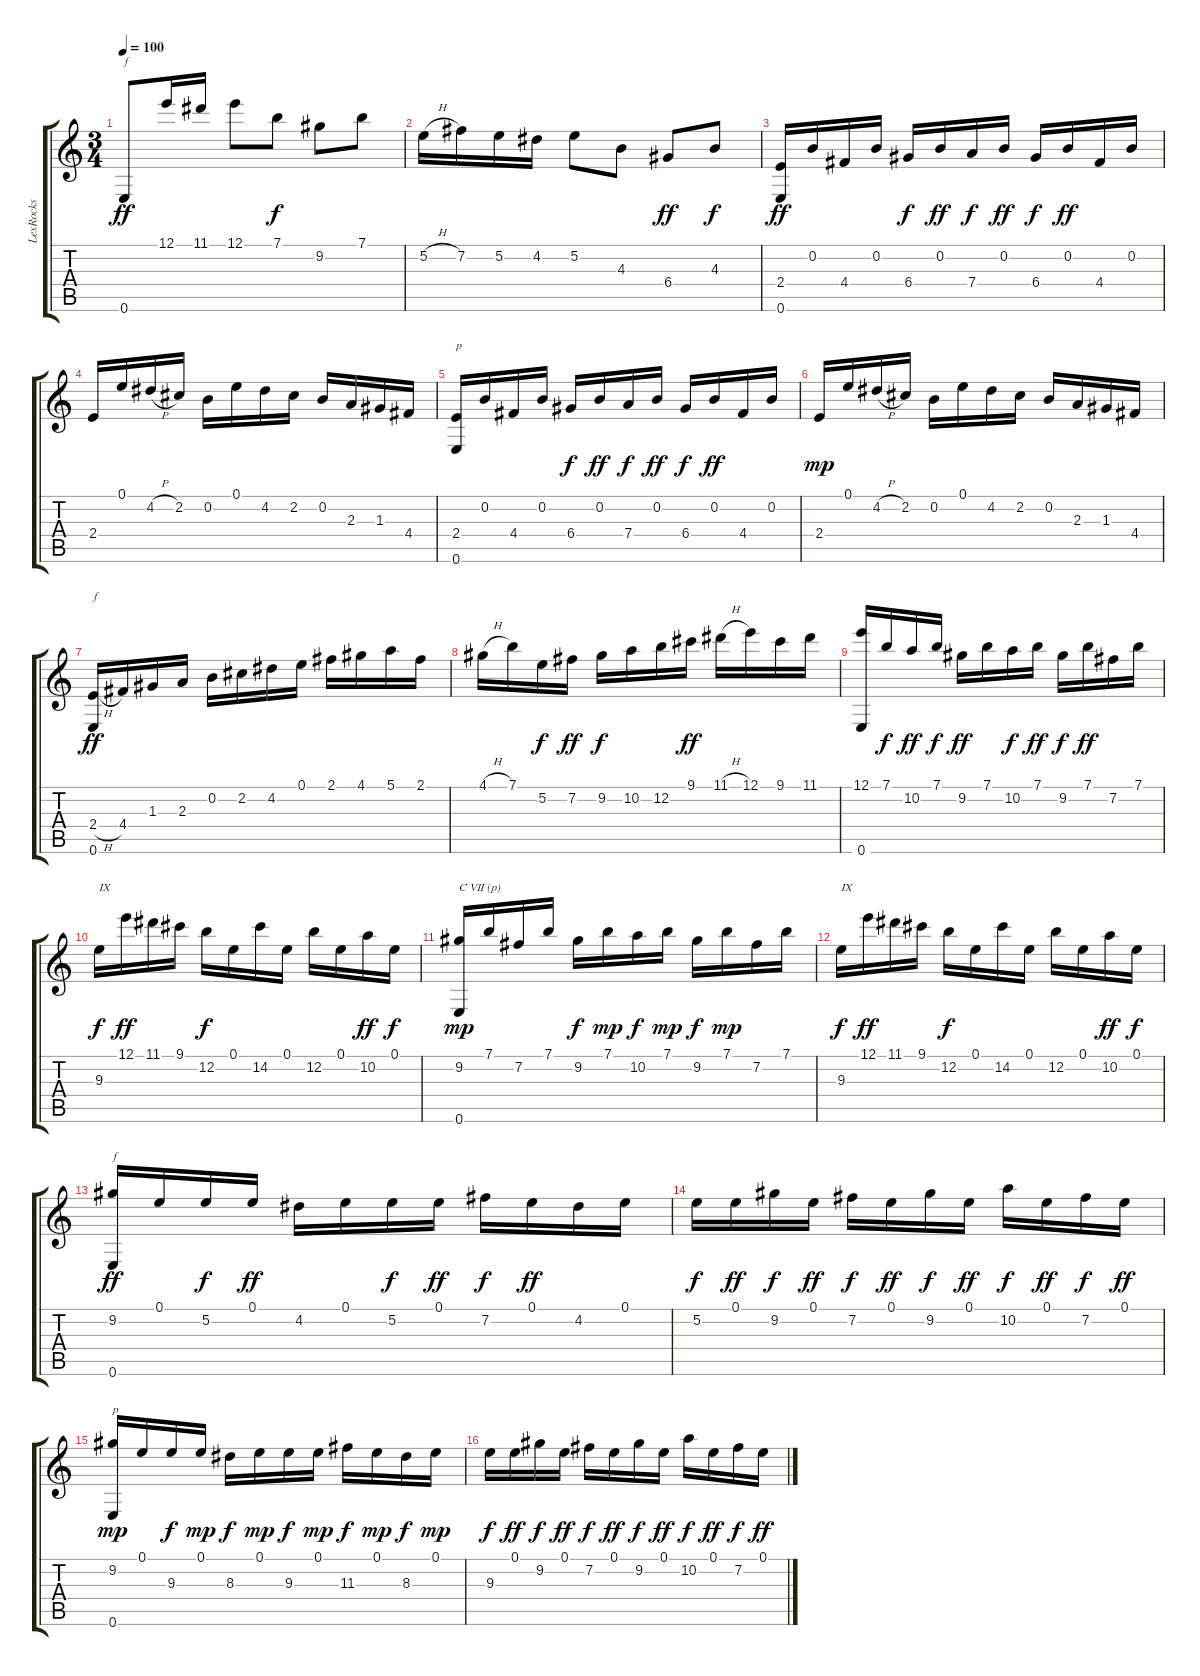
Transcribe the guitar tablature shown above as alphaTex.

\track ("LexRocks" "LexRocks") {instrument acousticguitarnylon}
\staff {score tabs}
\tuning (E4 B3 G3 D3 A2 E2) {hide}
\ts (3 4)
\tempo 100
\clef g2
\ks c
0.6.8{txt "f" dy ff instrument acousticguitarnylon} 12.1.16 11.1.16 12.1.8 7.1.8{dy f} 9.2.8 7.1.8 |
5.2{h}.16 7.2.16 5.2.16 4.2.16 5.2.8 4.3.8 6.4.8{dy ff} 4.3.8{dy f} |
(2.4 0.6).16{dy ff} 0.2.16 4.4.16 0.2.16 6.4.16{dy f} 0.2.16{dy ff} 7.4.16{dy f} 0.2.16{dy ff} 6.4.16{dy f} 0.2.16{dy ff} 4.4.16 0.2.16 |
2.4.16 0.1.16 4.2{h}.16 2.2.16 0.2.16 0.1.16 4.2.16 2.2.16 0.2.16 2.3.16 1.3.16 4.4.16 |
(2.4 0.6).16{txt "p"} 0.2.16 4.4.16 0.2.16 6.4.16{dy f} 0.2.16{dy ff} 7.4.16{dy f} 0.2.16{dy ff} 6.4.16{dy f} 0.2.16{dy ff} 4.4.16 0.2.16 |
2.4.16{dy mp} 0.1.16 4.2{h}.16 2.2.16 0.2.16 0.1.16 4.2.16 2.2.16 0.2.16 2.3.16 1.3.16 4.4.16 |
(2.4{h} 0.6).16{txt "f" dy ff} 4.4.16 1.3.16 2.3.16 0.2.16 2.2.16 4.2.16 0.1.16 2.1.16 4.1.16 5.1.16 2.1.16 |
4.1{h}.16 7.1.16 5.2.16{dy f} 7.2.16{dy ff} 9.2.16{dy f} 10.2.16 12.2.16 9.1.16{dy ff} 11.1{h}.16 12.1.16 9.1.16 11.1.16 |
(12.1 0.6).16 7.1.16{dy f} 10.2.16{dy ff} 7.1.16{dy f} 9.2.16{dy ff} 7.1.16 10.2.16{dy f} 7.1.16{dy ff} 9.2.16{dy f} 7.1.16{dy ff} 7.2.16 7.1.16 |
9.3.16{txt "IX" dy f} 12.1.16{dy ff} 11.1.16 9.1.16 12.2.16{dy f} 0.1.16 14.2.16 0.1.16 12.2.16 0.1.16 10.2.16{dy ff} 0.1.16{dy f} |
(9.2 0.6).16{txt "C VII (p)" dy mp} 7.1.16 7.2.16 7.1.16 9.2.16{dy f} 7.1.16{dy mp} 10.2.16{dy f} 7.1.16{dy mp} 9.2.16{dy f} 7.1.16{dy mp} 7.2.16 7.1.16 |
9.3.16{txt "IX" dy f} 12.1.16{dy ff} 11.1.16 9.1.16 12.2.16{dy f} 0.1.16 14.2.16 0.1.16 12.2.16 0.1.16 10.2.16{dy ff} 0.1.16{dy f} |
(9.2 0.6).16{txt "f" dy ff} 0.1.16 5.2.16{dy f} 0.1.16{dy ff} 4.2.16 0.1.16 5.2.16{dy f} 0.1.16{dy ff} 7.2.16{dy f} 0.1.16{dy ff} 4.2.16 0.1.16 |
5.2.16{dy f} 0.1.16{dy ff} 9.2.16{dy f} 0.1.16{dy ff} 7.2.16{dy f} 0.1.16{dy ff} 9.2.16{dy f} 0.1.16{dy ff} 10.2.16{dy f} 0.1.16{dy ff} 7.2.16{dy f} 0.1.16{dy ff} |
(9.2 0.6).16{txt "p" dy mp} 0.1.16 9.3.16{dy f} 0.1.16{dy mp} 8.3.16{dy f} 0.1.16{dy mp} 9.3.16{dy f} 0.1.16{dy mp} 11.3.16{dy f} 0.1.16{dy mp} 8.3.16{dy f} 0.1.16{dy mp} |
9.3.16{dy f} 0.1.16{dy ff} 9.2.16{dy f} 0.1.16{dy ff} 7.2.16{dy f} 0.1.16{dy ff} 9.2.16{dy f} 0.1.16{dy ff} 10.2.16{dy f} 0.1.16{dy ff} 7.2.16{dy f} 0.1.16{dy ff}
